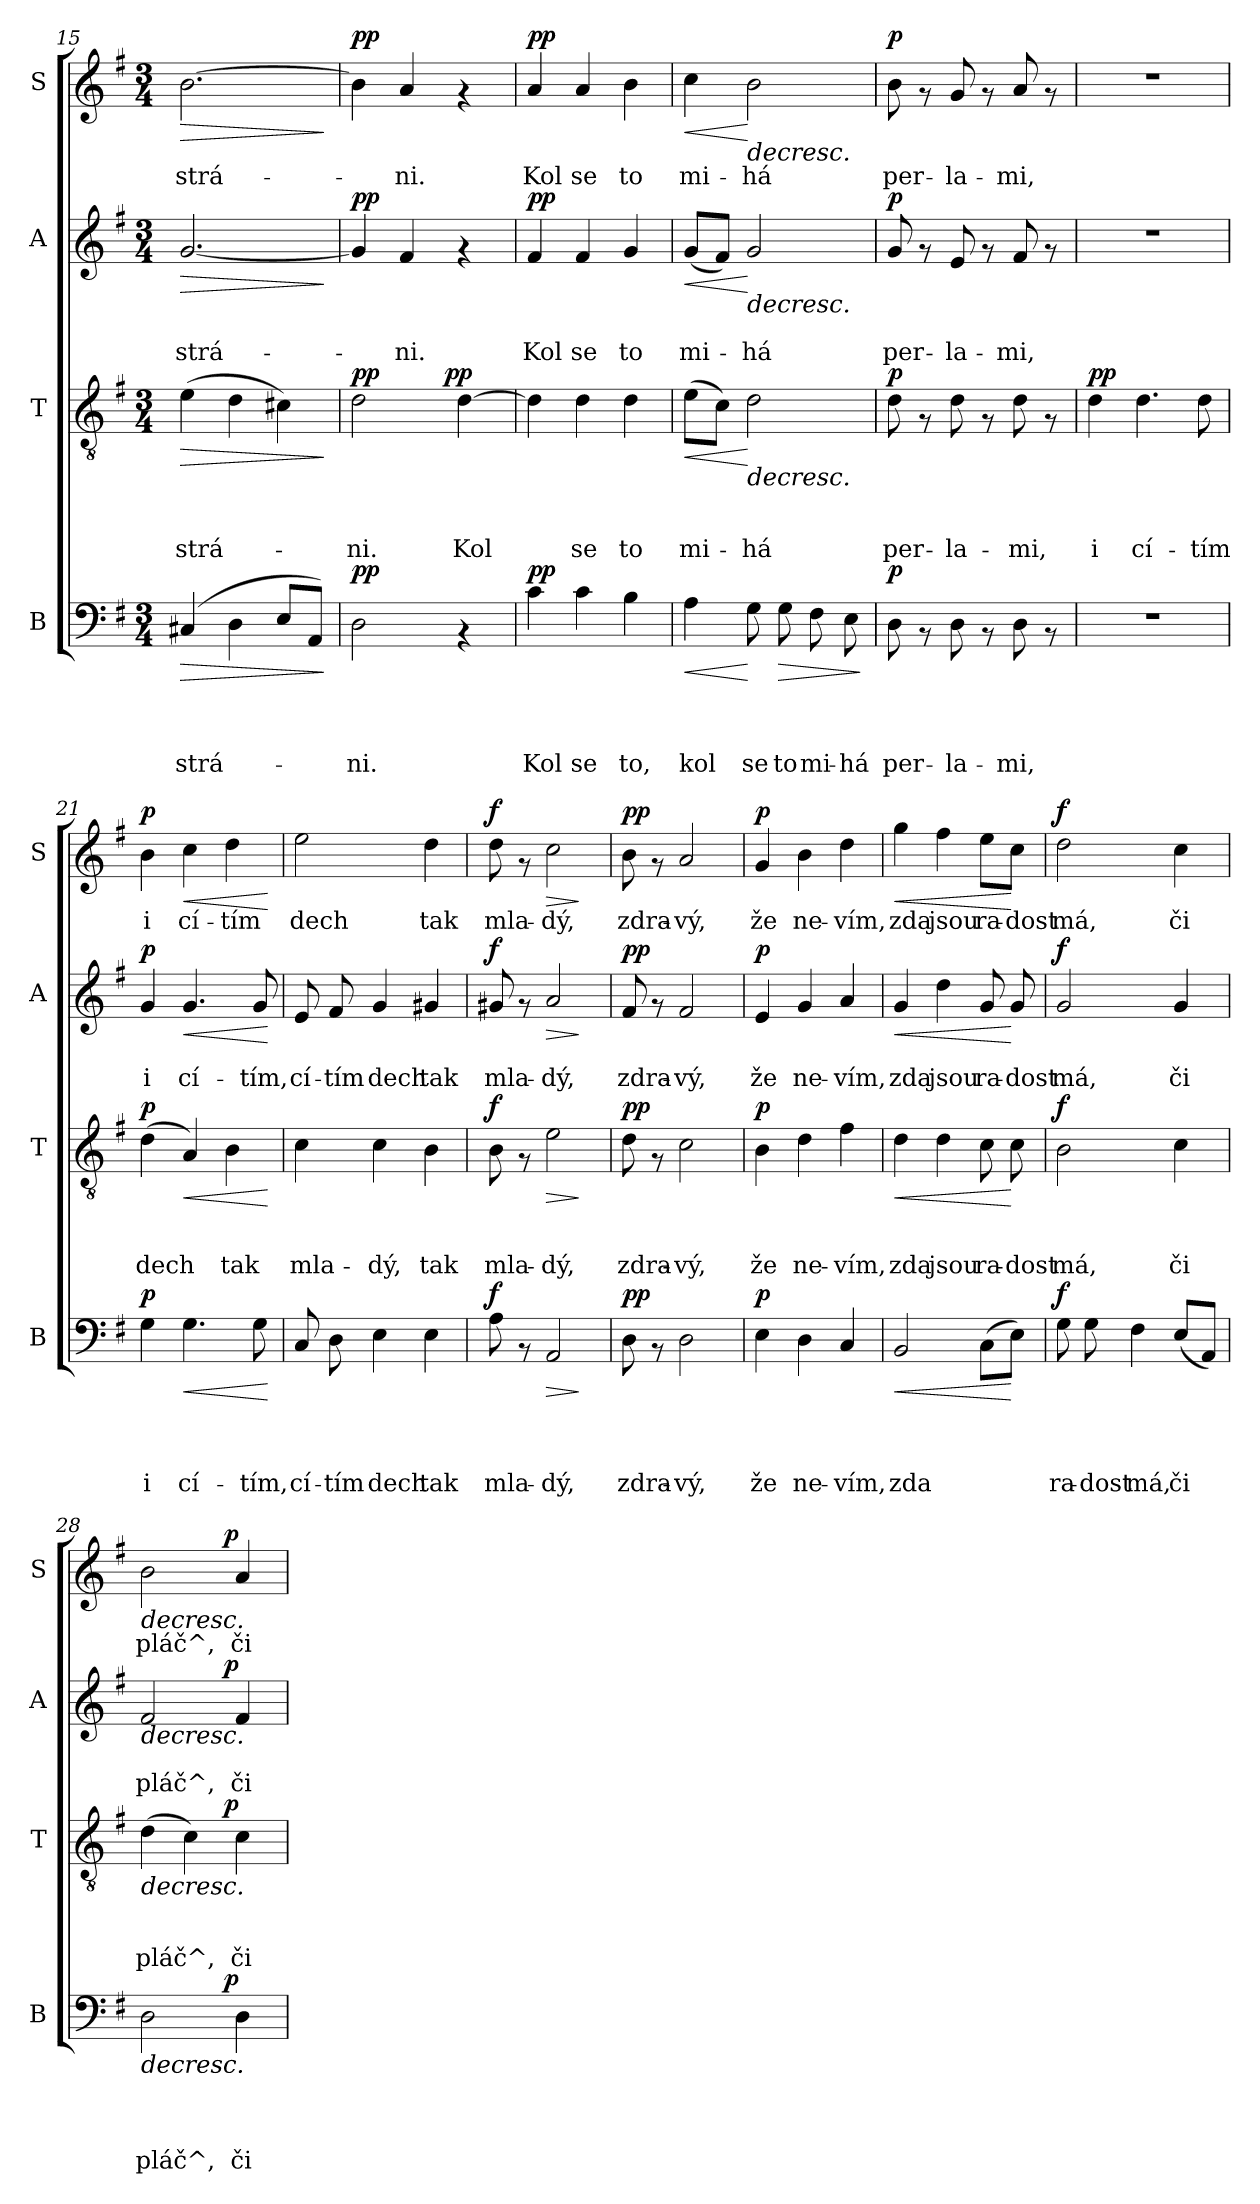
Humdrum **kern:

**kern	**text	**text	**text	**text	**dynam	**kern	**text	**text	**text	**dynam	**kern	**text	**text	**dynam	**kern	**text	**dynam
*part4	*part4	*part4	*part4	*part4	*part4	*part3	*part3	*part3	*part3	*part3	*part2	*part2	*part2	*part2	*part1	*part1	*part1
*staff4	*staff4	*staff4	*staff4	*staff4	*staff4	*staff3	*staff3	*staff3	*staff3	*staff3	*staff2	*staff2	*staff2	*staff2	*staff1	*staff1	*staff1
*I"B	*	*	*	*	*	*I"T	*	*	*	*	*I"A	*	*	*	*I"S	*	*
*I'B	*	*	*	*	*	*I'T	*	*	*	*	*I'A	*	*	*	*I'S	*	*
*clefF4	*	*	*	*	*	*clefGv2	*	*	*	*	*clefG2	*	*	*	*clefG2	*	*
*k[f#]	*	*	*	*	*	*k[f#]	*	*	*	*	*k[f#]	*	*	*	*k[f#]	*	*
*G:	*	*	*	*	*	*G:	*	*	*	*	*G:	*	*	*	*G:	*	*
*M3/4	*	*	*	*	*	*M3/4	*	*	*	*	*M3/4	*	*	*	*M3/4	*	*
=15	=15	=15	=15	=15	=15	=15	=15	=15	=15	=15	=15	=15	=15	=15	=15	=15	=15
!	!	!	!	!LO:LY:b	!LO:HP:b	!	!	!	!LO:LY:b	!LO:HP:b	!	!	!LO:LY:b	!LO:HP:b	!	!LO:LY:b	!LO:HP:b
(<4C#X/	.	.	.	strá-	>	(>4e\	.	.	strá-	>	[<2.g/	.	strá-	>	[>2.b\	strá-	>
4D\	.	.	.	.	.	4d\	.	.	.	.	.	.	.	.	.	.	.
8E/L	.	.	.	.	.	4c#X\)	.	.	.	.	.	.	.	.	.	.	.
8AA/J)	.	.	.	.	.	.	.	.	.	.	.	.	.	.	.	.	.
.	.	.	.	.	]	.	.	.	.	]	.	.	.	]	.	.	]
=16	=16	=16	=16	=16	=16	=16	=16	=16	=16	=16	=16	=16	=16	=16	=16	=16	=16
!	!	!	!	!LO:LY:b	!LO:DY:a	!	!	!	!LO:LY:b	!LO:DY:a	!	!	!	!LO:DY:a	!	!	!LO:DY:a
*	*	*	*	*	*	*^	*	*	*	*	*	*	*	*	*	*	*
2D\	.	.	.	-ni.	pp	2d\	4...ryy	.	.	-ni.	pp	4g/]	.	.	pp	4b\]	.	pp
!	!	!	!	!	!	!	!	!	!	!	!	!	!	!LO:LY:b	!	!	!LO:LY:b	!
.	.	.	.	.	.	.	.	.	.	.	.	4f#/	.	-ni.	.	4a/	-ni.	.
!	!	!	!	!	!	!	!	!	!	!	!LO:DY:a	!	!	!	!	!	!	!
.	.	.	.	.	.	.	4ryy	.	.	.	pp	.	.	.	.	.	.	.
!	!	!	!	!	!	!	!	!	!	!LO:LY:b	!	!	!	!	!	!	!	!
4rAA	.	.	.	.	.	[>4d\	.	.	.	Kol	.	4rf	.	.	.	4rf	.	.
.	.	.	.	.	.	.	32ryy	.	.	.	.	.	.	.	.	.	.	.
=17	=17	=17	=17	=17	=17	=17	=17	=17	=17	=17	=17	=17	=17	=17	=17	=17	=17	=17
!	!	!	!	!LO:LY:b	!LO:DY:a	!	!	!	!	!	!	!	!	!LO:LY:b	!LO:DY:a	!	!LO:LY:b	!LO:DY:a
*	*	*	*	*	*	*v	*v	*	*	*	*	*	*	*	*	*	*	*
4c\	.	.	.	Kol	pp	4d\]	.	.	.	.	4f#/	.	Kol	pp	4a/	Kol	pp
!	!	!	!	!LO:LY:b	!	!	!	!	!LO:LY:b	!	!	!	!LO:LY:b	!	!	!LO:LY:b	!
4c\	.	.	.	se	.	4d\	.	.	se	.	4f#/	.	se	.	4a/	se	.
!	!	!	!	!LO:LY:b	!	!	!	!	!LO:LY:b	!	!	!	!LO:LY:b	!	!	!LO:LY:b	!
4B\	.	.	.	to,	.	4d\	.	.	to	.	4g/	.	to	.	4b\	to	.
=18	=18	=18	=18	=18	=18	=18	=18	=18	=18	=18	=18	=18	=18	=18	=18	=18	=18
!	!	!	!	!LO:LY:b	!LO:HP:b	!	!	!	!LO:LY:b	!LO:HP:b	!	!	!LO:LY:b	!LO:HP:b	!	!LO:LY:b	!LO:HP:b
4A\	.	.	.	kol	<	(>8e\L	.	.	mi-	<	(<8g/L	.	mi-	<	4cc\	mi-	<
.	.	.	.	.	.	8c\J)	.	.	.	.	8f#/J)	.	.	.	.	.	.
!	!	!	!	!LO:LY:b	!	!	!	!	!LO:LY:b	!LO:HP:n=1:b	!	!	!LO:LY:b	!LO:HP:n=1:b	!	!LO:LY:b	!LO:HP:n=1:b
8G\	.	.	.	se	[	2d\	.	.	-há	[ >	2g/	.	-há	[ >	2b\	-há	[ >
!	!	!	!	!LO:LY:b	!LO:HP:b	!	!	!	!	!	!	!	!	!	!	!	!
8G\	.	.	.	to	>	.	.	.	.	.	.	.	.	.	.	.	.
!	!	!	!	!LO:LY:b	!	!	!	!	!	!	!	!	!	!	!	!	!
8F#\	.	.	.	mi-	.	.	.	.	.	.	.	.	.	.	.	.	.
!	!	!	!	!LO:LY:b	!	!	!	!	!	!	!	!	!	!	!	!	!
8E\	.	.	.	-há	.	.	.	.	.	.	.	.	.	.	.	.	.
.	.	.	.	.	]	.	.	.	.	.	.	.	.	.	.	.	.
=19	=19	=19	=19	=19	=19	=19	=19	=19	=19	=19	=19	=19	=19	=19	=19	=19	=19
!	!	!	!	!LO:LY:b	!LO:DY:a	!	!	!	!LO:LY:b	!LO:DY:a	!	!	!LO:LY:b	!LO:DY:a	!	!LO:LY:b	!LO:DY:a
8D\	.	.	.	per-	p	8d\	.	.	per-	p	8g/	.	per-	p	8b\	per-	p
8rAA	.	.	.	.	.	8rF	.	.	.	]	8rf	.	.	]	8rf	.	]
!	!	!	!	!LO:LY:b	!	!	!	!	!LO:LY:b	!	!	!	!LO:LY:b	!	!	!LO:LY:b	!
8D\	.	.	.	-la-	.	8d\	.	.	-la-	.	8e/	.	-la-	.	8g/	-la-	.
8rAA	.	.	.	.	.	8rF	.	.	.	.	8rf	.	.	.	8rf	.	.
!	!	!	!	!LO:LY:b	!	!	!	!	!LO:LY:b	!	!	!	!LO:LY:b	!	!	!LO:LY:b	!
8D\	.	.	.	-mi,	.	8d\	.	.	-mi,	.	8f#/	.	-mi,	.	8a/	-mi,	.
8rAA	.	.	.	.	.	8rF	.	.	.	.	8rf	.	.	.	8rf	.	.
=20	=20	=20	=20	=20	=20	=20	=20	=20	=20	=20	=20	=20	=20	=20	=20	=20	=20
!	!	!	!	!	!	!	!	!	!LO:LY:b	!LO:DY:a	!	!	!	!	!	!	!
2.r	.	.	.	.	.	4d\	.	.	i	pp	2.r	.	.	.	2.r	.	.
!	!	!	!	!	!	!	!	!	!LO:LY:b	!	!	!	!	!	!	!	!
.	.	.	.	.	.	4.d\	.	.	cí-	.	.	.	.	.	.	.	.
!	!	!	!	!	!	!	!	!	!LO:LY:b	!	!	!	!	!	!	!	!
.	.	.	.	.	.	8d\	.	.	-tím	.	.	.	.	.	.	.	.
!!LO:PB:g=z
=21	=21	=21	=21	=21	=21	=21	=21	=21	=21	=21	=21	=21	=21	=21	=21	=21	=21
!	!	!	!	!LO:LY:b	!LO:DY:a	!	!	!	!LO:LY:b	!LO:DY:a	!	!	!LO:LY:b	!LO:DY:a	!	!LO:LY:b	!LO:DY:a
4G\	.	.	.	i	p	(>4d\	.	.	dech	p	4g/	.	i	p	4b\	i	p
!	!	!	!	!LO:LY:b	!LO:HP:b	!	!	!	!	!LO:HP:b	!	!	!LO:LY:b	!LO:HP:b	!	!LO:LY:b	!LO:HP:b
4.G\	.	.	.	cí-	<	4A/)	.	.	.	<	4.g/	.	cí-	<	4cc\	cí-	<
!	!	!	!	!	!	!	!	!	!LO:LY:b	!	!	!	!	!	!	!LO:LY:b	!
.	.	.	.	.	.	4B\	.	.	tak	.	.	.	.	.	4dd\	-tím	.
!	!	!	!	!LO:LY:b	!	!	!	!	!	!	!	!	!LO:LY:b	!	!	!	!
8G\	.	.	.	-tím,	.	.	.	.	.	.	8g/	.	-tím,	.	.	.	.
.	.	.	.	.	[	.	.	.	.	[	.	.	.	[	.	.	[
=22	=22	=22	=22	=22	=22	=22	=22	=22	=22	=22	=22	=22	=22	=22	=22	=22	=22
!	!	!	!	!LO:LY:b	!	!	!	!	!LO:LY:b	!	!	!	!LO:LY:b	!	!	!LO:LY:b	!
8C/	.	.	.	cí-	.	4c\	.	.	mla-	.	8e/	.	cí-	.	2ee\	dech	.
!	!	!	!	!LO:LY:b	!	!	!	!	!	!	!	!	!LO:LY:b	!	!	!	!
8D\	.	.	.	-tím	.	.	.	.	.	.	8f#/	.	-tím	.	.	.	.
!	!	!	!	!LO:LY:b	!	!	!	!	!LO:LY:b	!	!	!	!LO:LY:b	!	!	!	!
4E\	.	.	.	dech	.	4c\	.	.	-dý,	.	4g/	.	dech	.	.	.	.
!	!	!	!	!LO:LY:b	!	!	!	!	!LO:LY:b	!	!	!	!LO:LY:b	!	!	!LO:LY:b	!
4E\	.	.	.	tak	.	4B\	.	.	tak	.	4g#X/	.	tak	.	4dd\	tak	.
=23	=23	=23	=23	=23	=23	=23	=23	=23	=23	=23	=23	=23	=23	=23	=23	=23	=23
!	!	!	!	!LO:LY:b	!LO:DY:a	!	!	!	!LO:LY:b	!LO:DY:a	!	!	!LO:LY:b	!LO:DY:a	!	!LO:LY:b	!LO:DY:a
8A\	.	.	.	mla-	f	8B\	.	.	mla-	f	8g#X/	.	mla-	f	8dd\	mla-	f
8rAA	.	.	.	.	.	8rF	.	.	.	.	8rf	.	.	.	8rf	.	.
!	!	!	!	!LO:LY:b	!LO:HP:b	!	!	!	!LO:LY:b	!LO:HP:b	!	!	!LO:LY:b	!LO:HP:b	!	!LO:LY:b	!LO:HP:b
2AA/	.	.	.	-dý,	>	2e\	.	.	-dý,	>	2a/	.	-dý,	>	2cc\	-dý,	>
.	.	.	.	.	]	.	.	.	.	]	.	.	.	]	.	.	]
=24	=24	=24	=24	=24	=24	=24	=24	=24	=24	=24	=24	=24	=24	=24	=24	=24	=24
!	!	!	!	!LO:LY:b	!LO:DY:a	!	!	!	!LO:LY:b	!LO:DY:a	!	!	!LO:LY:b	!LO:DY:a	!	!LO:LY:b	!LO:DY:a
8D\	.	.	.	zdra-	pp	8d\	.	.	zdra-	pp	8f#/	.	zdra-	pp	8b\	zdra-	pp
8rAA	.	.	.	.	.	8rF	.	.	.	.	8rf	.	.	.	8rf	.	.
!	!	!	!	!LO:LY:b	!	!	!	!	!LO:LY:b	!	!	!	!LO:LY:b	!	!	!LO:LY:b	!
2D\	.	.	.	-vý,	.	2c\	.	.	-vý,	.	2f#/	.	-vý,	.	2a/	-vý,	.
=25	=25	=25	=25	=25	=25	=25	=25	=25	=25	=25	=25	=25	=25	=25	=25	=25	=25
!	!	!	!	!LO:LY:b	!LO:DY:a	!	!	!	!LO:LY:b	!LO:DY:a	!	!	!LO:LY:b	!LO:DY:a	!	!LO:LY:b	!LO:DY:a
4E\	.	.	.	že	p	4B\	.	.	že	p	4e/	.	že	p	4g/	že	p
!	!	!	!	!LO:LY:b	!	!	!	!	!LO:LY:b	!	!	!	!LO:LY:b	!	!	!LO:LY:b	!
4D\	.	.	.	ne-	.	4d\	.	.	ne-	.	4g/	.	ne-	.	4b\	ne-	.
!	!	!	!	!LO:LY:b	!	!	!	!	!LO:LY:b	!	!	!	!LO:LY:b	!	!	!LO:LY:b	!
4C/	.	.	.	-vím,	.	4f#\	.	.	-vím,	.	4a/	.	-vím,	.	4dd\	-vím,	.
=26	=26	=26	=26	=26	=26	=26	=26	=26	=26	=26	=26	=26	=26	=26	=26	=26	=26
!	!	!	!	!LO:LY:b	!LO:HP:b	!	!	!	!LO:LY:b	!LO:HP:b	!	!	!LO:LY:b	!LO:HP:b	!	!LO:LY:b	!LO:HP:b
2BB/	.	.	.	zda	<	4d\	.	.	zda	<	4g/	.	zda	<	4gg\	zda	<
!	!	!	!	!	!	!	!	!	!LO:LY:b	!	!	!	!LO:LY:b	!	!	!LO:LY:b	!
.	.	.	.	.	.	4d\	.	.	jsou	.	4dd\	.	jsou	.	4ff#\	jsou	.
!	!	!	!	!	!	!	!	!	!LO:LY:b	!	!	!	!LO:LY:b	!	!	!LO:LY:b	!
(>8C\L	.	.	.	.	.	8c\	.	.	ra-	.	8g/	.	ra-	.	8ee\L	ra-	.
!	!	!	!	!	!	!	!	!	!LO:LY:b	!	!	!	!LO:LY:b	!	!	!LO:LY:b	!
8E\J)	.	.	.	.	[	8c\	.	.	-dost	[	8g/	.	-dost	[	8cc\J	-dost	[
=27	=27	=27	=27	=27	=27	=27	=27	=27	=27	=27	=27	=27	=27	=27	=27	=27	=27
!	!	!	!	!LO:LY:b	!LO:DY:a	!	!	!	!LO:LY:b	!LO:DY:a	!	!	!LO:LY:b	!LO:DY:a	!	!LO:LY:b	!LO:DY:a
8G\	.	.	.	ra-	f	2B\	.	.	má,	f	2g/	.	má,	f	2dd\	má,	f
!	!	!	!	!LO:LY:b	!	!	!	!	!	!	!	!	!	!	!	!	!
8G\	.	.	.	-dost	.	.	.	.	.	.	.	.	.	.	.	.	.
!	!	!	!	!LO:LY:b	!	!	!	!	!	!	!	!	!	!	!	!	!
4F#\	.	.	.	má,	.	.	.	.	.	.	.	.	.	.	.	.	.
!	!	!	!	!LO:LY:b	!	!	!	!	!LO:LY:b	!	!	!	!LO:LY:b	!	!	!LO:LY:b	!
(<8E/L	.	.	.	či	.	4c\	.	.	či	.	4g/	.	či	.	4cc\	či	.
8AA/J)	.	.	.	.	.	.	.	.	.	.	.	.	.	.	.	.	.
!!LO:PB:g=z
=28	=28	=28	=28	=28	=28	=28	=28	=28	=28	=28	=28	=28	=28	=28	=28	=28	=28
!	!	!	!	!LO:LY:b	!LO:HP:b	!	!	!	!LO:LY:b	!LO:HP:b	!	!	!LO:LY:b	!LO:HP:b	!	!LO:LY:b	!LO:HP:b
*^	*	*	*	*	*	*^	*	*	*	*	*^	*	*	*	*^	*	*
2D\	4...ryy	.	.	.	pláč^,	>	(>4d\	4...ryy	.	.	pláč^,	>	2f#/	4...ryy	.	pláč^,	>	2b\	4...ryy	pláč^,	>
.	.	.	.	.	.	.	4c\)	.	.	.	.	.	.	.	.	.	.	.	.	.	.
!	!	!	!	!	!	!LO:DY:a	!	!	!	!	!	!LO:DY:a	!	!	!	!	!LO:DY:a	!	!	!	!LO:DY:a
.	4ryy	.	.	.	.	p	.	4ryy	.	.	.	p	.	4ryy	.	.	p	.	4ryy	.	p
!	!	!	!	!	!LO:LY:b	!	!	!	!	!	!LO:LY:b	!	!	!	!	!LO:LY:b	!	!	!	!LO:LY:b	!
4D\	.	.	.	.	či	]	4c\	.	.	.	či	]	4f#/	.	.	či	]	4a/	.	či	]
.	32ryy	.	.	.	.	.	.	32ryy	.	.	.	.	.	32ryy	.	.	.	.	32ryy	.	.
*v	*v	*	*	*	*	*	*	*	*	*	*	*	*v	*v	*	*	*	*v	*v	*	*
*	*	*	*	*	*	*v	*v	*	*	*	*	*	*	*	*	*	*	*
=	=	=	=	=	=	=	=	=	=	=	=	=	=	=	=	=	=
*-	*-	*-	*-	*-	*-	*-	*-	*-	*-	*-	*-	*-	*-	*-	*-	*-	*-
